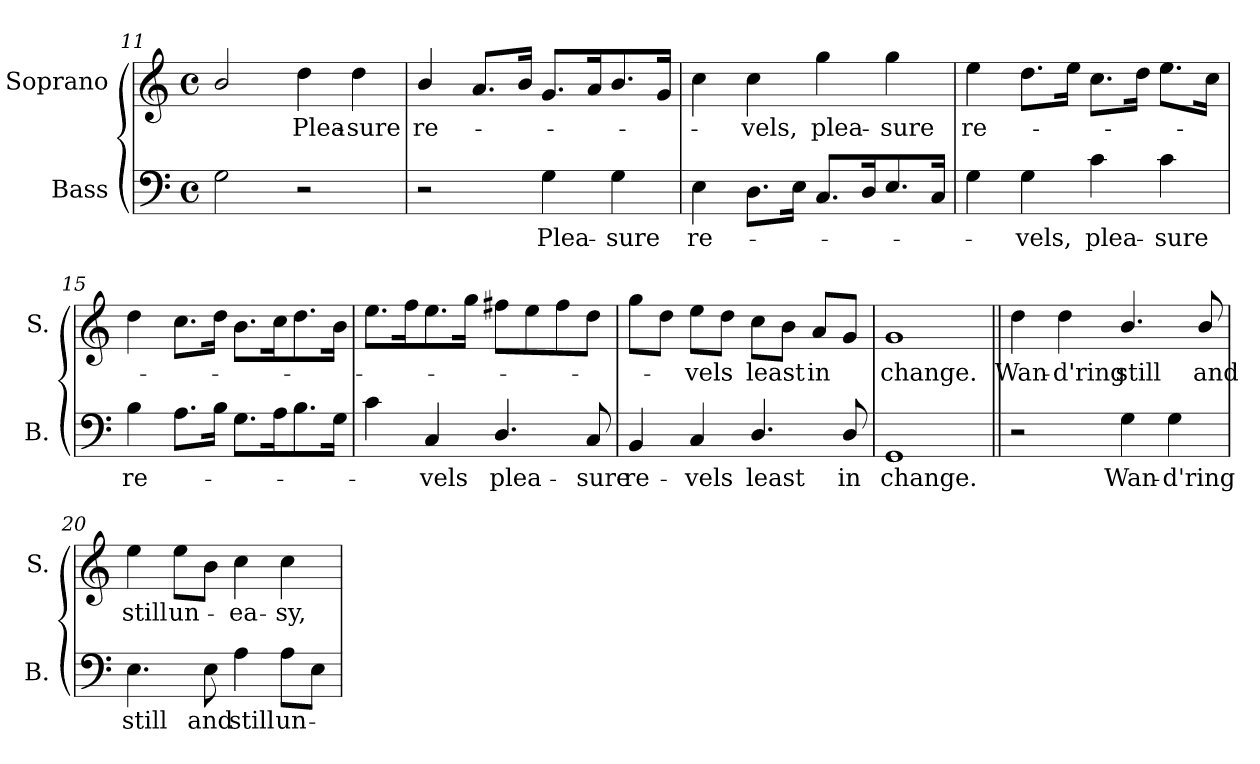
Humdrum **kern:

**kern	**text	**kern	**text
*part2	*part2	*part1	*part1
*staff2	*staff2	*staff1	*staff1
*I"Bass	*	*I"Soprano	*
*I'B.	*	*I'S.	*
*clefF4	*	*clefG2	*
*k[]	*	*k[]	*
*C:	*	*C:	*
*M4/4	*	*M4/4	*
*met(c)	*	*met(c)	*
=11	=11	=11	=11
2Gi\	.	2bi/	.
!	!	!	!LO:LY:b:color=#000000
2r	.	4ddi\	Plea-
!	!	!	!LO:LY:b:color=#000000
.	.	4ddi\	-sure
=12	=12	=12	=12
!	!	!	!LO:LY:b:color=#000000
2r	.	4bi/	re-
.	.	8.ai/L	.
.	.	16bi/Jk	.
!	!LO:LY:b:color=#000000	!	!
4Gi\	Plea-	8.gi/L	.
.	.	16ai/k	.
!	!LO:LY:b:color=#000000	!	!
4Gi\	-sure	8.bi/	.
.	.	16gi/Jk	.
=13	=13	=13	=13
!	!LO:LY:b:color=#000000	!	!
4Ei\	re-	4cci\	.
!	!	!	!LO:LY:b:color=#000000
8.Di\L	.	4cci\	-vels,
16Ei\Jk	.	.	.
!	!	!	!LO:LY:b:color=#000000
8.Ci/L	.	4ggi\	plea-
16Di/k	.	.	.
!	!	!	!LO:LY:b:color=#000000
8.Ei/	.	4ggi\	-sure
16Ci/Jk	.	.	.
=14	=14	=14	=14
!	!	!	!LO:LY:b:color=#000000
4Gi\	.	4eei\	re-
!	!LO:LY:b:color=#000000	!	!
4Gi\	-vels,	8.ddi\L	.
.	.	16eei\Jk	.
!	!LO:LY:b:color=#000000	!	!
4ci\	plea-	8.cci\L	.
.	.	16ddi\Jk	.
!	!LO:LY:b:color=#000000	!	!
4ci\	-sure	8.eei\L	.
.	.	16cci\Jk	.
!!LO:LB:g=z
=15	=15	=15	=15
!	!LO:LY:b:color=#000000	!	!
4Bi\	re-	4ddi\	.
8.Ai\L	.	8.cci\L	.
16Bi\Jk	.	16ddi\Jk	.
8.Gi\L	.	8.bi\L	.
16Ai\k	.	16cci\k	.
8.Bi\	.	8.ddi\	.
16Gi\Jk	.	16bi\Jk	.
=16	=16	=16	=16
4ci\	.	8.eei\L	.
.	.	16ffi\k	.
!	!LO:LY:b:color=#000000	!	!
4Ci/	-vels	8.eei\	.
.	.	16ggi\Jk	.
!	!LO:LY:b:color=#000000	!	!
4.Di/	plea-	8ff#Xi\L	.
.	.	8eei\	.
.	.	8ff#i\	.
!	!LO:LY:b:color=#000000	!	!
8Ci/	-sure	8ddi\J	.
=17	=17	=17	=17
!	!LO:LY:b:color=#000000	!	!
4BBi/	re-	8ggi\L	.
.	.	8ddi\J	.
!	!LO:LY:b:color=#000000	!	!
!	!	!	!LO:LY:b:color=#000000
4Ci/	-vels	8eei\L	-vels
.	.	8ddi\J	.
!	!LO:LY:b:color=#000000	!	!
!	!	!	!LO:LY:b:color=#000000
4.Di/	least	8cci\L	least
.	.	8bi\J	.
!	!	!	!LO:LY:b:color=#000000
.	.	8ai/L	in
!	!LO:LY:b:color=#000000	!	!
8Di/	in	8gi/J	.
=18	=18	=18	=18
!	!LO:LY:b:color=#000000	!	!
!	!	!	!LO:LY:b:color=#000000
1GGi	change.	1gi	change.
!!LO:LB:g=z
=19||	=19||	=19||	=19||
!	!	!	!LO:LY:b:color=#000000
2r	.	4ddi\	Wan-
!	!	!	!LO:LY:b:color=#000000
.	.	4ddi\	-d'ring
!	!LO:LY:b:color=#000000	!	!
!	!	!	!LO:LY:b:color=#000000
4Gi\	Wan-	4.bi/	still
!	!LO:LY:b:color=#000000	!	!
4Gi\	-d'ring	.	.
!	!	!	!LO:LY:b:color=#000000
.	.	8bi/	and
=20	=20	=20	=20
!	!LO:LY:b:color=#000000	!	!
!	!	!	!LO:LY:b:color=#000000
4.Ei\	still	4eei\	still
!	!	!	!LO:LY:b:color=#000000
.	.	8eei\L	un-
!	!LO:LY:b:color=#000000	!	!
8Ei\	and	8bi\J	.
!	!LO:LY:b:color=#000000	!	!
!	!	!	!LO:LY:b:color=#000000
4Ai\	still	4cci\	-ea-
!	!LO:LY:b:color=#000000	!	!
!	!	!	!LO:LY:b:color=#000000
8Ai\L	un-	4cci\	-sy,
8Ei\J	.	.	.
=	=	=	=
*-	*-	*-	*-
